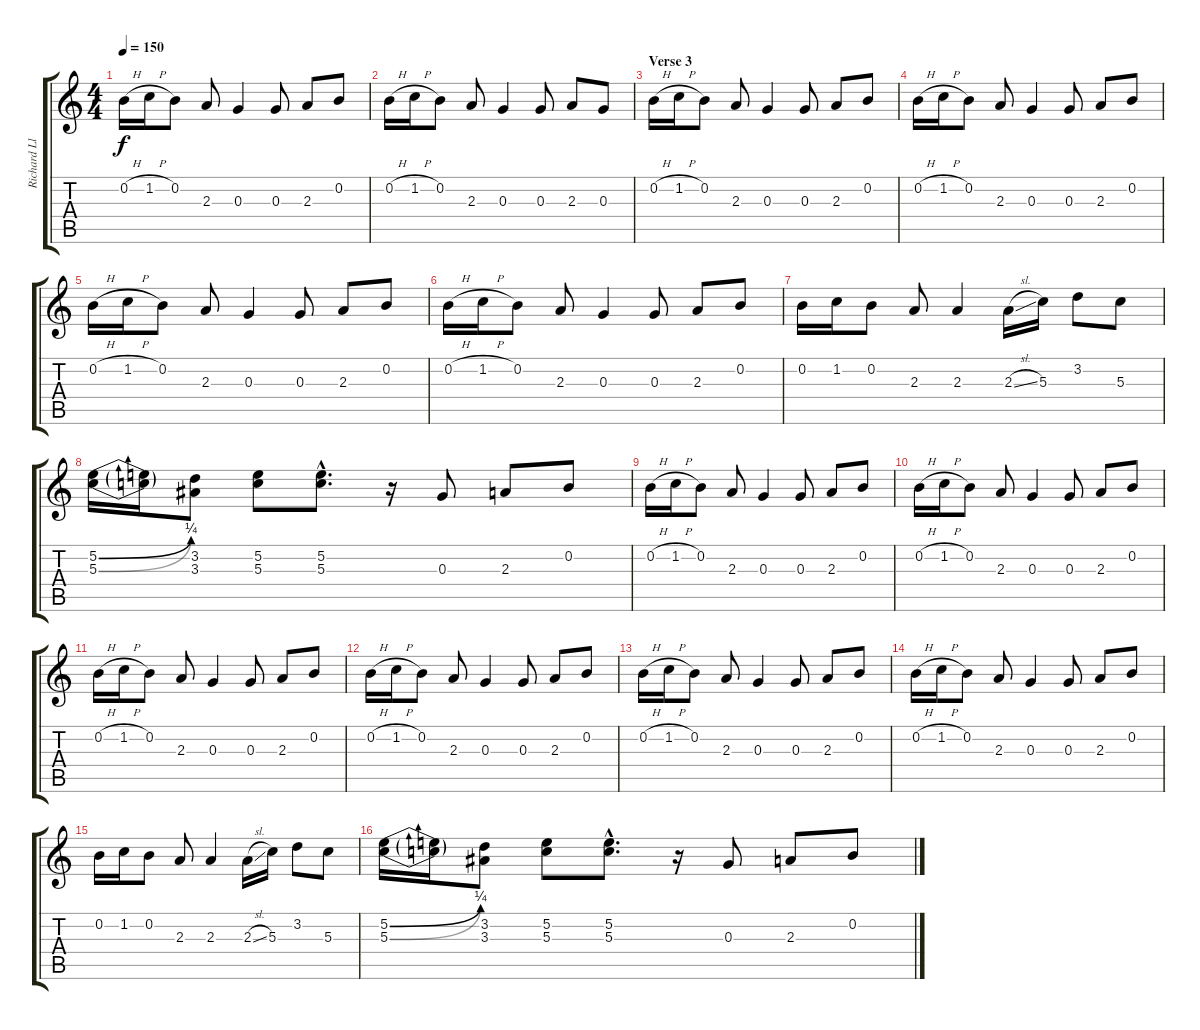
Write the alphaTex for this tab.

\track ("Richard Lloyd" "Richard Ll") {instrument overdrivenguitar}
\staff {score tabs}
\tuning (E4 B3 G3 D3 A2 E2) {hide}
\ts (4 4)
\tempo 150
\clef g2
\ks c
0.2{h}.16{dy f} 1.2{h}.16 0.2.8 2.3.8 0.3.4 0.3.8 2.3.8 0.2.8 |
0.2{h}.16 1.2{h}.16 0.2.8 2.3.8 0.3.4 0.3.8 2.3.8 0.3.8 |
\section ("" "Verse 3")
0.2{h}.16 1.2{h}.16 0.2.8 2.3.8 0.3.4 0.3.8 2.3.8 0.2.8 |
0.2{h}.16 1.2{h}.16 0.2.8 2.3.8 0.3.4 0.3.8 2.3.8 0.2.8 |
0.2{h}.16 1.2{h}.16 0.2.8 2.3.8 0.3.4 0.3.8 2.3.8 0.2.8 |
0.2{h}.16 1.2{h}.16 0.2.8 2.3.8 0.3.4 0.3.8 2.3.8 0.2.8 |
0.2.16 1.2.16 0.2.8 2.3.8 2.3.4 2.3{sl}.16 5.3.16 3.2.8 5.3.8 |
(5.2{be (bend 0 0 60 1)} 5.3{be (bend 0 0 60 1)}).16 (5.2{t} 5.3{t}).16 (3.2 3.3).8 (5.2 5.3).8 (5.2{hac} 5.3{hac}).8{d} r.16 0.3.8 2.3.8 0.2.8 |
0.2{h}.16 1.2{h}.16 0.2.8 2.3.8 0.3.4 0.3.8 2.3.8 0.2.8 |
0.2{h}.16 1.2{h}.16 0.2.8 2.3.8 0.3.4 0.3.8 2.3.8 0.2.8 |
0.2{h}.16 1.2{h}.16 0.2.8 2.3.8 0.3.4 0.3.8 2.3.8 0.2.8 |
0.2{h}.16 1.2{h}.16 0.2.8 2.3.8 0.3.4 0.3.8 2.3.8 0.2.8 |
0.2{h}.16 1.2{h}.16 0.2.8 2.3.8 0.3.4 0.3.8 2.3.8 0.2.8 |
0.2{h}.16 1.2{h}.16 0.2.8 2.3.8 0.3.4 0.3.8 2.3.8 0.2.8 |
0.2.16 1.2.16 0.2.8 2.3.8 2.3.4 2.3{sl}.16 5.3.16 3.2.8 5.3.8 |
(5.2{be (bend 0 0 60 1)} 5.3{be (bend 0 0 60 1)}).16 (5.2{t} 5.3{t}).16 (3.2 3.3).8 (5.2 5.3).8 (5.2{hac} 5.3{hac}).8{d} r.16 0.3.8 2.3.8 0.2.8
